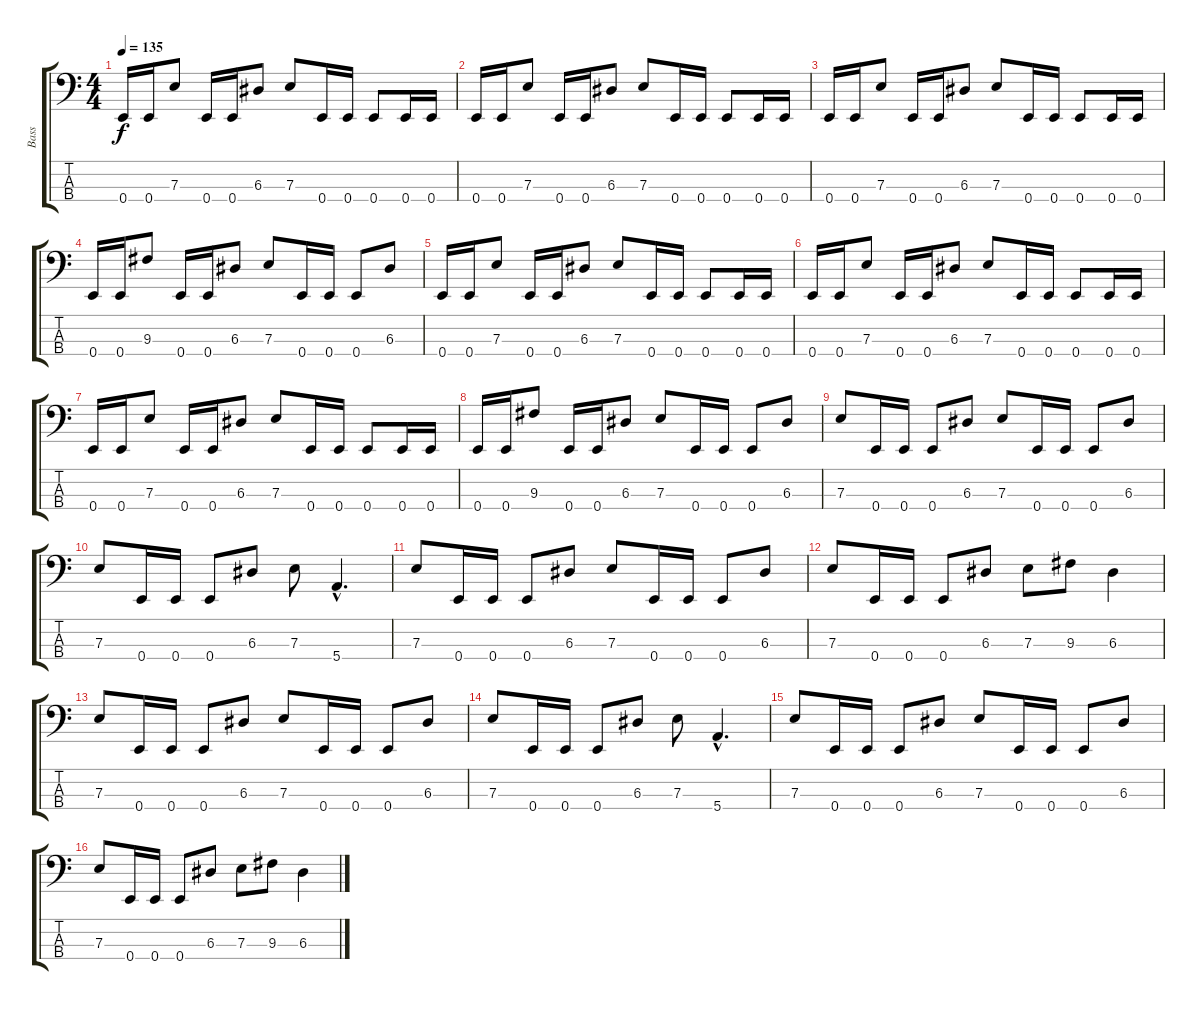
\track ("Bass" "Bass") {instrument electricbasspick}
\staff {score tabs}
\tuning (G2 D2 A1 E1) {hide}
\ts (4 4)
\tempo 135
\clef f4
\ks c
0.4.16{dy f} 0.4.16 7.3.8 0.4.16 0.4.16 6.3.8 7.3.8 0.4.16 0.4.16 0.4.8 0.4.16 0.4.16 |
0.4.16 0.4.16 7.3.8 0.4.16 0.4.16 6.3.8 7.3.8 0.4.16 0.4.16 0.4.8 0.4.16 0.4.16 |
0.4.16 0.4.16 7.3.8 0.4.16 0.4.16 6.3.8 7.3.8 0.4.16 0.4.16 0.4.8 0.4.16 0.4.16 |
0.4.16 0.4.16 9.3.8 0.4.16 0.4.16 6.3.8 7.3.8 0.4.16 0.4.16 0.4.8 6.3.8 |
0.4.16 0.4.16 7.3.8 0.4.16 0.4.16 6.3.8 7.3.8 0.4.16 0.4.16 0.4.8 0.4.16 0.4.16 |
0.4.16 0.4.16 7.3.8 0.4.16 0.4.16 6.3.8 7.3.8 0.4.16 0.4.16 0.4.8 0.4.16 0.4.16 |
0.4.16 0.4.16 7.3.8 0.4.16 0.4.16 6.3.8 7.3.8 0.4.16 0.4.16 0.4.8 0.4.16 0.4.16 |
0.4.16 0.4.16 9.3.8 0.4.16 0.4.16 6.3.8 7.3.8 0.4.16 0.4.16 0.4.8 6.3.8 |
7.3.8 0.4.16 0.4.16 0.4.8 6.3.8 7.3.8 0.4.16 0.4.16 0.4.8 6.3.8 |
7.3.8 0.4.16 0.4.16 0.4.8 6.3.8 7.3.8 5.4{hac}.4{d} |
7.3.8 0.4.16 0.4.16 0.4.8 6.3.8 7.3.8 0.4.16 0.4.16 0.4.8 6.3.8 |
7.3.8 0.4.16 0.4.16 0.4.8 6.3.8 7.3.8 9.3.8 6.3.4 |
7.3.8 0.4.16 0.4.16 0.4.8 6.3.8 7.3.8 0.4.16 0.4.16 0.4.8 6.3.8 |
7.3.8 0.4.16 0.4.16 0.4.8 6.3.8 7.3.8 5.4{hac}.4{d} |
7.3.8 0.4.16 0.4.16 0.4.8 6.3.8 7.3.8 0.4.16 0.4.16 0.4.8 6.3.8 |
7.3.8 0.4.16 0.4.16 0.4.8 6.3.8 7.3.8 9.3.8 6.3.4
